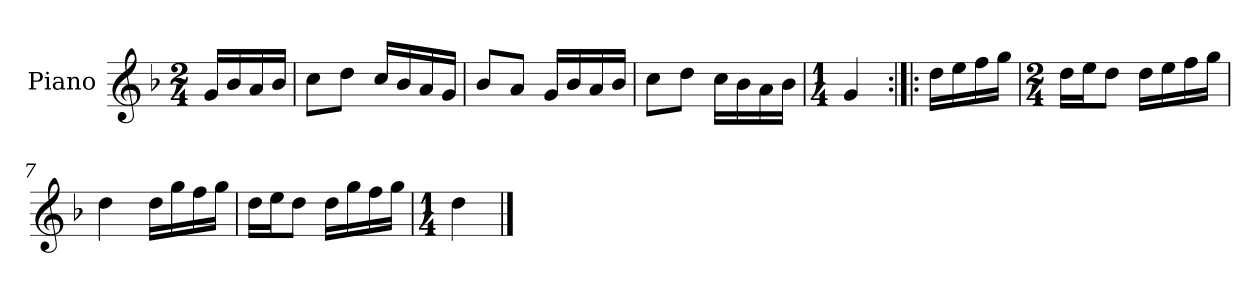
**kern
*part1
*staff1
*I"Piano
*I'Pno.
*clefG2
*k[b-]
*M2/4
=
16g/LL
16b-/
16a/
16b-/JJ
=1
8cc\L
8dd\J
16cc/LL
16b-/
16a/
16g/JJ
=2
8b-/L
8a/J
16g/LL
16b-/
16a/
16b-/JJ
=3
8cc\L
8dd\J
16cc\LL
16b-\
16a\
16b-\JJ
=4
*M1/4
4g/
=5:|!|:
16dd\LL
16ee\
16ff\
16gg\JJ
=6
*M2/4
16dd\LL
16ee\J
8dd\J
16dd\LL
16ee\
16ff\
16gg\JJ
!!LO:LB:g=z
=7
4dd\
16dd\LL
16gg\
16ff\
16gg\JJ
=8
16dd\LL
16ee\J
8dd\J
16dd\LL
16gg\
16ff\
16gg\JJ
=9
*M1/4
4dd\
==
*-
